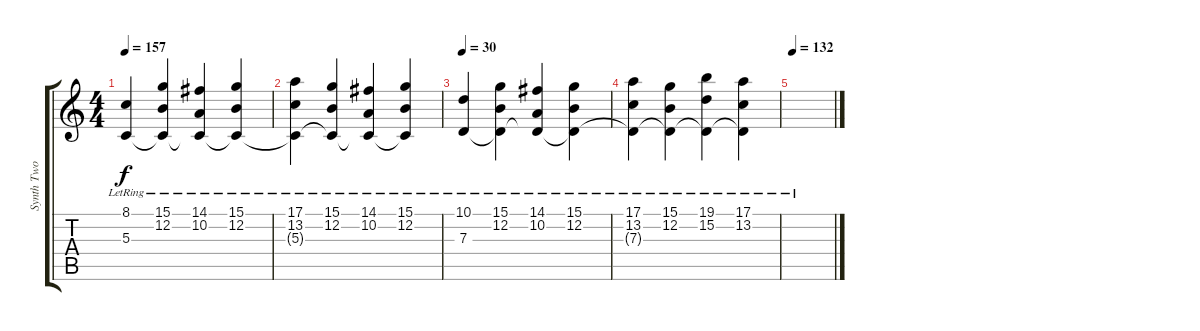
\track ("Synth Two" "Synth Two") {instrument pad2warm}
\staff {score tabs}
\tuning (E4 B3 G3 D3 A2 E2) {hide}
\ts (4 4)
\tempo 157
\clef g2
\ks c
(8.1{lr} 5.3{lr}).4{dy f} (15.1{lr} 12.2{lr} 5.3{t}).4 (14.1{lr} 10.2{lr} 5.3{t}).4 (15.1{lr} 12.2{lr} 5.3{t}).4 |
(17.1{lr} 13.2{lr} 5.3{t}).4 (15.1{lr} 12.2{lr} 5.3{t}).4 (14.1{lr} 10.2{lr} 5.3{t}).4 (15.1{lr} 12.2{lr} 5.3{t}).4 |
\tempo 30
(10.1{lr} 7.3{lr}).4 (15.1{lr} 12.2{lr} 7.3{t}).4 (14.1{lr} 10.2{lr} 7.3{t}).4 (15.1{lr} 12.2{lr} 7.3{t}).4 |
(17.1{lr} 13.2{lr} 7.3{t}).4 (15.1{lr} 12.2{lr} 7.3{t}).4 (19.1{lr} 15.2{lr} 7.3{t}).4 (17.1{lr} 13.2{lr} 7.3{t}).4 |
\tempo 132
